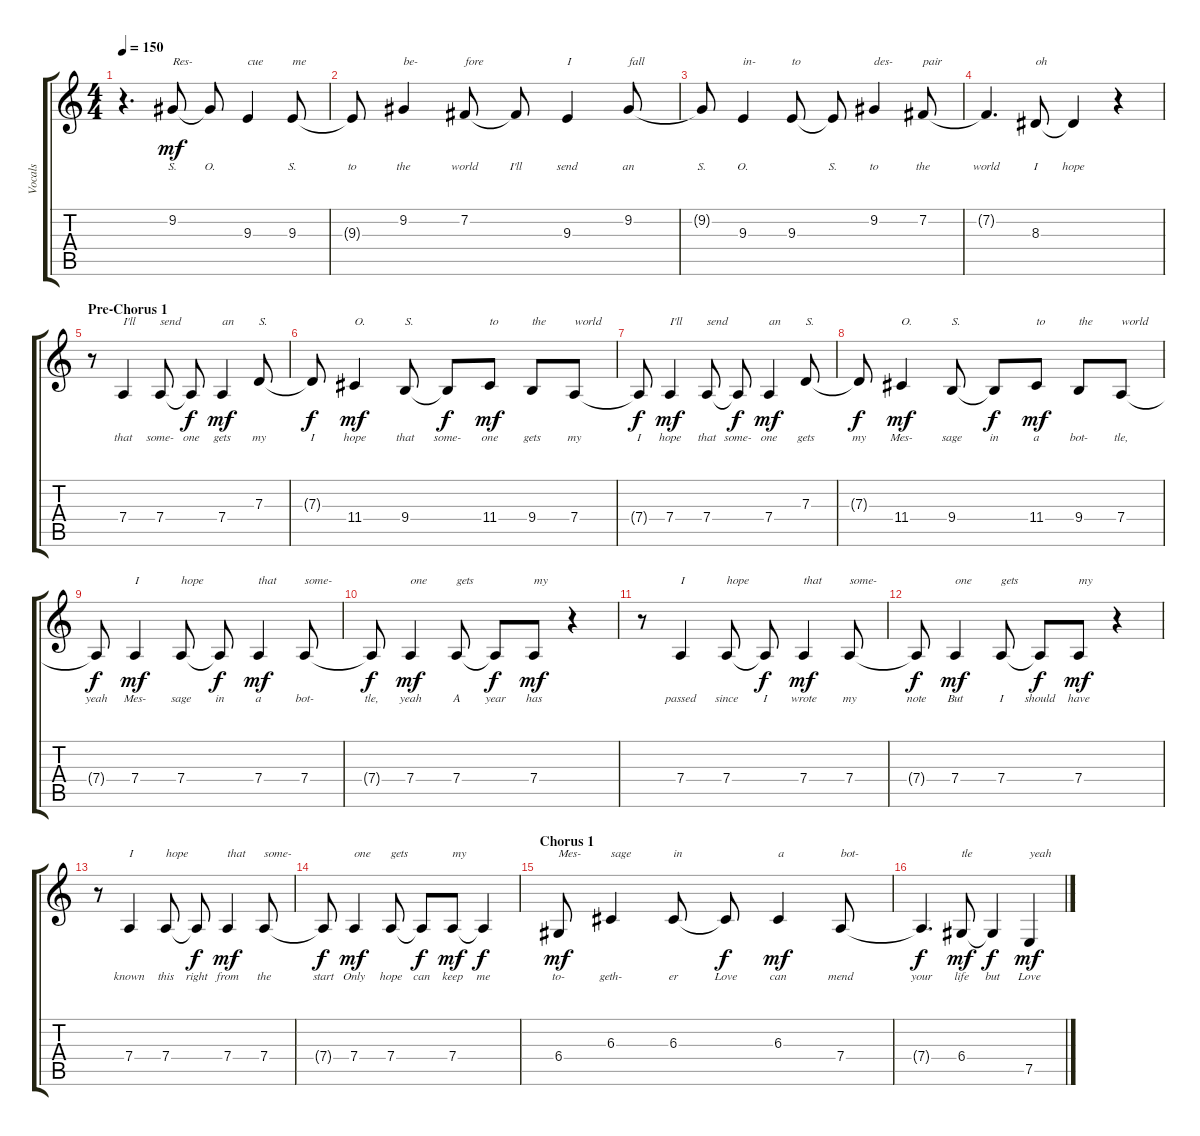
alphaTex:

\track ("Vocals" "Vocals") {instrument bassoon}
\staff {score tabs}
\tuning (E4 B3 G3 D3 A2 E2) {hide}
\ts (4 4)
\tempo 150
\clef g2
\ks c
r.4{d dy mf} 9.2.8{txt "Res-" lyrics (0 "S.") lyrics (1 "") lyrics (2 "") lyrics (3 "") lyrics (4 "")} 9.2{t}.8{lyrics (0 "O.") lyrics (1 "") lyrics (2 "") lyrics (3 "") lyrics (4 "")} 9.3.4{txt "cue" lyrics (0 " ") lyrics (1 "") lyrics (2 "") lyrics (3 "") lyrics (4 "")} 9.3.8{txt "me" lyrics (0 "S.") lyrics (1 "") lyrics (2 "") lyrics (3 "") lyrics (4 "")} |
9.3{t}.8{lyrics (0 "to") lyrics (1 "") lyrics (2 "") lyrics (3 "") lyrics (4 "")} 9.2.4{txt "be-" lyrics (0 "the") lyrics (1 "") lyrics (2 "") lyrics (3 "") lyrics (4 "")} 7.2.8{txt "fore" lyrics (0 "world") lyrics (1 "") lyrics (2 "") lyrics (3 "") lyrics (4 "")} 7.2{t}.8{lyrics (0 "I'll") lyrics (1 "") lyrics (2 "") lyrics (3 "") lyrics (4 "")} 9.3.4{txt "I" lyrics (0 "send") lyrics (1 "") lyrics (2 "") lyrics (3 "") lyrics (4 "")} 9.2.8{txt "fall" lyrics (0 "an") lyrics (1 "") lyrics (2 "") lyrics (3 "") lyrics (4 "")} |
9.2{t}.8{lyrics (0 "S.") lyrics (1 "") lyrics (2 "") lyrics (3 "") lyrics (4 "")} 9.3.4{txt "in-" lyrics (0 "O.") lyrics (1 "") lyrics (2 "") lyrics (3 "") lyrics (4 "")} 9.3.8{txt "to" lyrics (0 " ") lyrics (1 "") lyrics (2 "") lyrics (3 "") lyrics (4 "")} 9.3{t}.8{lyrics (0 "S.") lyrics (1 "") lyrics (2 "") lyrics (3 "") lyrics (4 "")} 9.2.4{txt "des-" lyrics (0 "to") lyrics (1 "") lyrics (2 "") lyrics (3 "") lyrics (4 "")} 7.2.8{txt "pair" lyrics (0 "the") lyrics (1 "") lyrics (2 "") lyrics (3 "") lyrics (4 "")} |
7.2{t}.4{d lyrics (0 "world") lyrics (1 "") lyrics (2 "") lyrics (3 "") lyrics (4 "")} 8.3.8{txt "oh" lyrics (0 "I") lyrics (1 "") lyrics (2 "") lyrics (3 "") lyrics (4 "")} 8.3{t}.4{lyrics (0 "hope") lyrics (1 "") lyrics (2 "") lyrics (3 "") lyrics (4 "")} r.4 |
\section ("" "Pre-Chorus 1")
r.8 7.4.4{txt "I'll" lyrics (0 "that") lyrics (1 "") lyrics (2 "") lyrics (3 "") lyrics (4 "")} 7.4.8{txt "send" lyrics (0 "some-") lyrics (1 "") lyrics (2 "") lyrics (3 "") lyrics (4 "")} 7.4{t}.8{lyrics (0 "one") lyrics (1 "") lyrics (2 "") lyrics (3 "") lyrics (4 "") dy f} 7.4.4{txt "an" lyrics (0 "gets") lyrics (1 "") lyrics (2 "") lyrics (3 "") lyrics (4 "") dy mf} 7.3.8{txt "S." lyrics (0 "my") lyrics (1 "") lyrics (2 "") lyrics (3 "") lyrics (4 "")} |
7.3{t}.8{lyrics (0 "I") lyrics (1 "") lyrics (2 "") lyrics (3 "") lyrics (4 "") dy f} 11.4.4{txt "O." lyrics (0 "hope") lyrics (1 "") lyrics (2 "") lyrics (3 "") lyrics (4 "") dy mf} 9.4.8{txt "S." lyrics (0 "that") lyrics (1 "") lyrics (2 "") lyrics (3 "") lyrics (4 "")} 9.4{t}.8{lyrics (0 "some-") lyrics (1 "") lyrics (2 "") lyrics (3 "") lyrics (4 "") dy f} 11.4.8{txt "to" lyrics (0 "one") lyrics (1 "") lyrics (2 "") lyrics (3 "") lyrics (4 "") dy mf} 9.4.8{txt "the" lyrics (0 "gets") lyrics (1 "") lyrics (2 "") lyrics (3 "") lyrics (4 "")} 7.4.8{txt "world" lyrics (0 "my") lyrics (1 "") lyrics (2 "") lyrics (3 "") lyrics (4 "")} |
7.4{t}.8{lyrics (0 "I") lyrics (1 "") lyrics (2 "") lyrics (3 "") lyrics (4 "") dy f} 7.4.4{txt "I'll" lyrics (0 "hope") lyrics (1 "") lyrics (2 "") lyrics (3 "") lyrics (4 "") dy mf} 7.4.8{txt "send" lyrics (0 "that") lyrics (1 "") lyrics (2 "") lyrics (3 "") lyrics (4 "")} 7.4{t}.8{lyrics (0 "some-") lyrics (1 "") lyrics (2 "") lyrics (3 "") lyrics (4 "") dy f} 7.4.4{txt "an" lyrics (0 "one") lyrics (1 "") lyrics (2 "") lyrics (3 "") lyrics (4 "") dy mf} 7.3.8{txt "S." lyrics (0 "gets") lyrics (1 "") lyrics (2 "") lyrics (3 "") lyrics (4 "")} |
7.3{t}.8{lyrics (0 "my") lyrics (1 "") lyrics (2 "") lyrics (3 "") lyrics (4 "") dy f} 11.4.4{txt "O." lyrics (0 "Mes-") lyrics (1 "") lyrics (2 "") lyrics (3 "") lyrics (4 "") dy mf} 9.4.8{txt "S." lyrics (0 "sage") lyrics (1 "") lyrics (2 "") lyrics (3 "") lyrics (4 "")} 9.4{t}.8{lyrics (0 "in") lyrics (1 "") lyrics (2 "") lyrics (3 "") lyrics (4 "") dy f} 11.4.8{txt "to" lyrics (0 "a") lyrics (1 "") lyrics (2 "") lyrics (3 "") lyrics (4 "") dy mf} 9.4.8{txt "the" lyrics (0 "bot-") lyrics (1 "") lyrics (2 "") lyrics (3 "") lyrics (4 "")} 7.4.8{txt "world" lyrics (0 "tle,") lyrics (1 "") lyrics (2 "") lyrics (3 "") lyrics (4 "")} |
7.4{t}.8{lyrics (0 "yeah") lyrics (1 "") lyrics (2 "") lyrics (3 "") lyrics (4 "") dy f} 7.4.4{txt "I" lyrics (0 "Mes-") lyrics (1 "") lyrics (2 "") lyrics (3 "") lyrics (4 "") dy mf} 7.4.8{txt "hope" lyrics (0 "sage") lyrics (1 "") lyrics (2 "") lyrics (3 "") lyrics (4 "")} 7.4{t}.8{lyrics (0 "in") lyrics (1 "") lyrics (2 "") lyrics (3 "") lyrics (4 "") dy f} 7.4.4{txt "that" lyrics (0 "a") lyrics (1 "") lyrics (2 "") lyrics (3 "") lyrics (4 "") dy mf} 7.4.8{txt "some-" lyrics (0 "bot-") lyrics (1 "") lyrics (2 "") lyrics (3 "") lyrics (4 "")} |
7.4{t}.8{lyrics (0 "tle,") lyrics (1 "") lyrics (2 "") lyrics (3 "") lyrics (4 "") dy f} 7.4.4{txt "one" lyrics (0 "yeah") lyrics (1 "") lyrics (2 "") lyrics (3 "") lyrics (4 "") dy mf} 7.4.8{txt "gets" lyrics (0 "A") lyrics (1 "") lyrics (2 "") lyrics (3 "") lyrics (4 "")} 7.4{t}.8{lyrics (0 "year") lyrics (1 "") lyrics (2 "") lyrics (3 "") lyrics (4 "") dy f} 7.4.8{txt "my" lyrics (0 "has") lyrics (1 "") lyrics (2 "") lyrics (3 "") lyrics (4 "") dy mf} r.4 |
r.8 7.4.4{txt "I" lyrics (0 "passed") lyrics (1 "") lyrics (2 "") lyrics (3 "") lyrics (4 "")} 7.4.8{txt "hope" lyrics (0 "since") lyrics (1 "") lyrics (2 "") lyrics (3 "") lyrics (4 "")} 7.4{t}.8{lyrics (0 "I") lyrics (1 "") lyrics (2 "") lyrics (3 "") lyrics (4 "") dy f} 7.4.4{txt "that" lyrics (0 "wrote") lyrics (1 "") lyrics (2 "") lyrics (3 "") lyrics (4 "") dy mf} 7.4.8{txt "some-" lyrics (0 "my") lyrics (1 "") lyrics (2 "") lyrics (3 "") lyrics (4 "")} |
7.4{t}.8{lyrics (0 "note") lyrics (1 "") lyrics (2 "") lyrics (3 "") lyrics (4 "") dy f} 7.4.4{txt "one" lyrics (0 "But") lyrics (1 "") lyrics (2 "") lyrics (3 "") lyrics (4 "") dy mf} 7.4.8{txt "gets" lyrics (0 "I") lyrics (1 "") lyrics (2 "") lyrics (3 "") lyrics (4 "")} 7.4{t}.8{lyrics (0 "should") lyrics (1 "") lyrics (2 "") lyrics (3 "") lyrics (4 "") dy f} 7.4.8{txt "my" lyrics (0 "have") lyrics (1 "") lyrics (2 "") lyrics (3 "") lyrics (4 "") dy mf} r.4 |
r.8 7.4.4{txt "I" lyrics (0 "known") lyrics (1 "") lyrics (2 "") lyrics (3 "") lyrics (4 "")} 7.4.8{txt "hope" lyrics (0 "this") lyrics (1 "") lyrics (2 "") lyrics (3 "") lyrics (4 "")} 7.4{t}.8{lyrics (0 "right") lyrics (1 "") lyrics (2 "") lyrics (3 "") lyrics (4 "") dy f} 7.4.4{txt "that" lyrics (0 "from") lyrics (1 "") lyrics (2 "") lyrics (3 "") lyrics (4 "") dy mf} 7.4.8{txt "some-" lyrics (0 "the") lyrics (1 "") lyrics (2 "") lyrics (3 "") lyrics (4 "")} |
7.4{t}.8{lyrics (0 "start") lyrics (1 "") lyrics (2 "") lyrics (3 "") lyrics (4 "") dy f} 7.4.4{txt "one" lyrics (0 "Only") lyrics (1 "") lyrics (2 "") lyrics (3 "") lyrics (4 "") dy mf} 7.4.8{txt "gets" lyrics (0 "hope") lyrics (1 "") lyrics (2 "") lyrics (3 "") lyrics (4 "")} 7.4{t}.8{lyrics (0 "can") lyrics (1 "") lyrics (2 "") lyrics (3 "") lyrics (4 "") dy f} 7.4.8{txt "my" lyrics (0 "keep") lyrics (1 "") lyrics (2 "") lyrics (3 "") lyrics (4 "") dy mf} 7.4{t}.4{lyrics (0 "me") lyrics (1 "") lyrics (2 "") lyrics (3 "") lyrics (4 "") dy f} |
\section ("" "Chorus 1")
6.4.8{txt "Mes-" lyrics (0 "to-") lyrics (1 "") lyrics (2 "") lyrics (3 "") lyrics (4 "") dy mf} 6.3.4{txt "sage" lyrics (0 "geth-") lyrics (1 "") lyrics (2 "") lyrics (3 "") lyrics (4 "")} 6.3.8{txt "in" lyrics (0 "er") lyrics (1 "") lyrics (2 "") lyrics (3 "") lyrics (4 "")} 6.3{t}.8{lyrics (0 "Love") lyrics (1 "") lyrics (2 "") lyrics (3 "") lyrics (4 "") dy f} 6.3.4{txt "a" lyrics (0 "can") lyrics (1 "") lyrics (2 "") lyrics (3 "") lyrics (4 "") dy mf} 7.4.8{txt "bot-" lyrics (0 "mend") lyrics (1 "") lyrics (2 "") lyrics (3 "") lyrics (4 "")} |
7.4{t}.4{d lyrics (0 "your") lyrics (1 "") lyrics (2 "") lyrics (3 "") lyrics (4 "") dy f} 6.4.8{txt "tle" lyrics (0 "life") lyrics (1 "") lyrics (2 "") lyrics (3 "") lyrics (4 "") dy mf} 6.4{t}.4{lyrics (0 "but") lyrics (1 "") lyrics (2 "") lyrics (3 "") lyrics (4 "") dy f} 7.5.4{txt "yeah" lyrics (0 "Love") lyrics (1 "") lyrics (2 "") lyrics (3 "") lyrics (4 "") dy mf}
